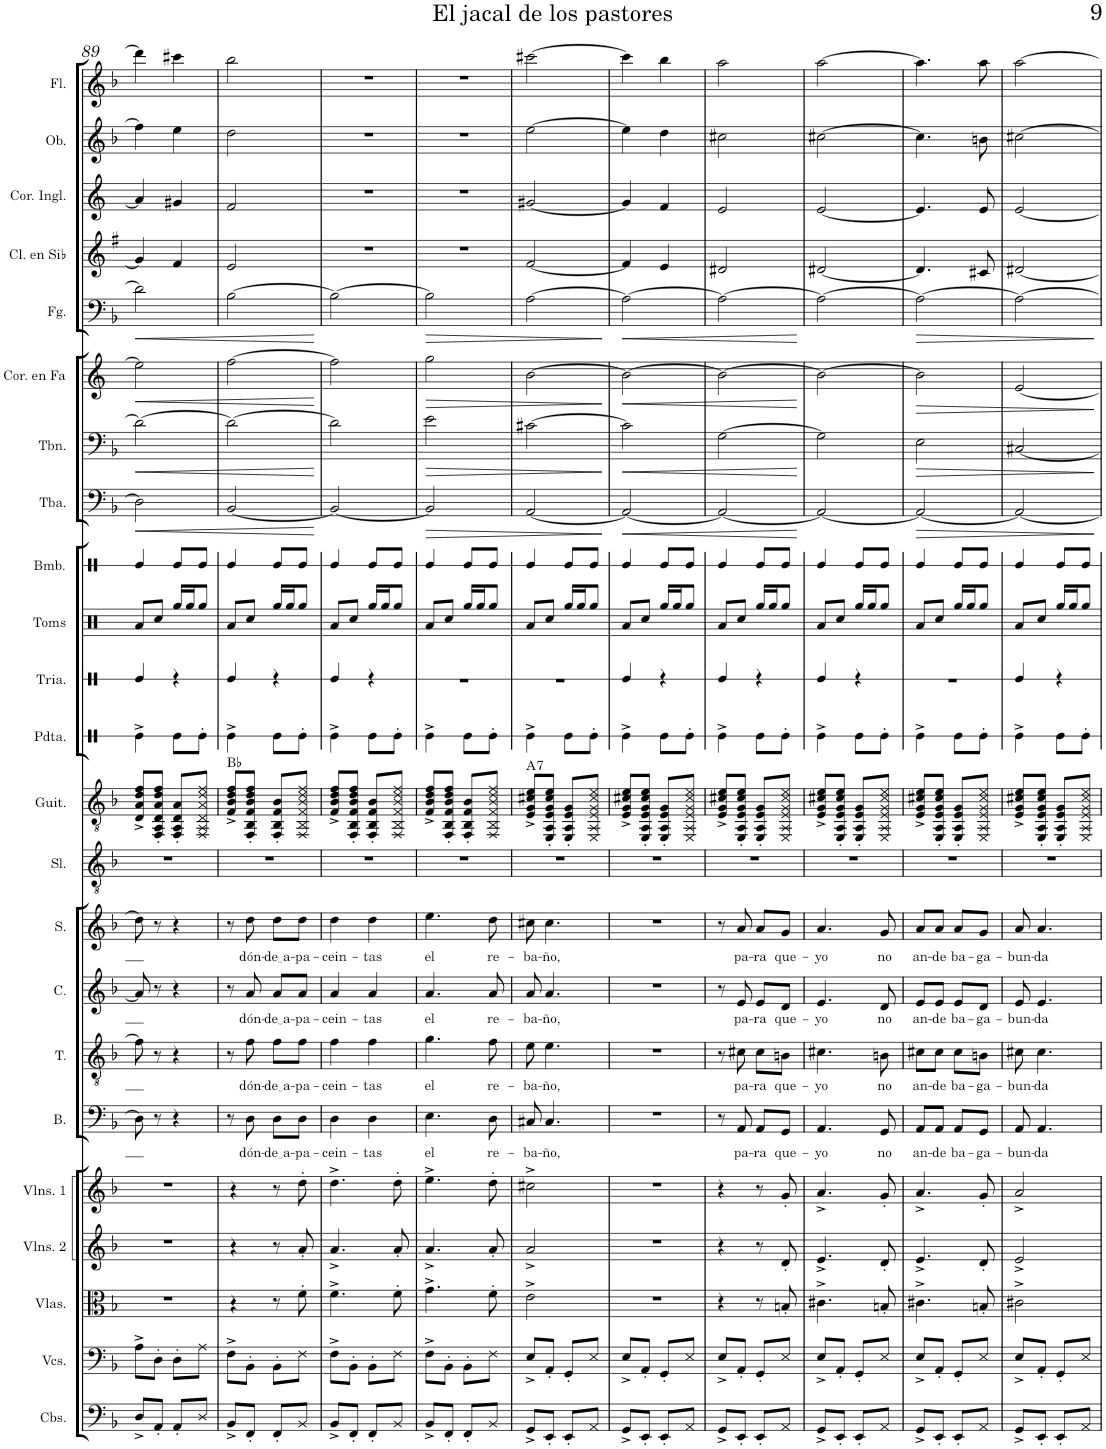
**kern	**kern	**kern	**kern	**kern	**kern	**text	**kern	**text	**kern	**text	**kern	**text	**kern	**kern	**harte	**kern	**kern	**kern	**kern	**kern	**dynam	**kern	**dynam	**kern	**dynam	**kern	**dynam	**kern	**kern	**kern	**kern
*part23	*part22	*part21	*part20	*part19	*part18	*part18	*part17	*part17	*part16	*part16	*part15	*part15	*part14	*part13	*part13	*part12	*part11	*part10	*part9	*part8	*part8	*part7	*part7	*part6	*part6	*part5	*part5	*part4	*part3	*part2	*part1
*staff23	*staff22	*staff21	*staff20	*staff19	*staff18	*staff18	*staff17	*staff17	*staff16	*staff16	*staff15	*staff15	*staff14	*staff13	*	*staff12	*staff11	*staff10	*staff9	*staff8	*staff8	*staff7	*staff7	*staff6	*staff6	*staff5	*staff5	*staff4	*staff3	*staff2	*staff1
*I"Contrabajos	*I"Violonchelos	*I"Violas	*I"Violines 2	*I"Violines 1	*I"Bajo	*	*I"Tenor	*	*I"Contralto	*	*I"Soprano	*	*I"Solista	*I"Guitarra	*	*I"Pandereta	*I"Triángulo	*I"Toms	*I"Bombo	*I"Tuba	*	*I"Trombón	*	*I"Trompa en Fa	*	*I"Fagot	*	*I"Clarinete en Sib	*I"Corno inglés	*I"Oboe	*I"Flauta
*I'Cbs.	*I'Vcs.	*I'Vlas.	*I'Vlns. 2	*I'Vlns. 1	*I'B.	*	*I'T.	*	*I'C.	*	*I'S.	*	*I'Sl.	*I'Guit.	*	*I'Pdta.	*	*I'Toms	*I'Bmb.	*I'Tba.	*	*I'Tbn.	*	*	*	*I'Fg.	*	*I'Cl. en Sib	*I'Cor. Ingl.	*I'Ob.	*I'Fl.
!!LO:PB:g=z
*clefF4	*clefF4	*clefC3	*clefG2	*clefG2	*clefF4	*	*clefGv2	*	*clefG2	*	*clefG2	*	*clefGv2	*clefGv2	*	*clefX	*clefX	*clefX	*clefX	*clefF4	*	*clefF4	*	*clefG2	*	*clefF4	*	*clefG2	*clefG2	*clefG2	*clefG2
*Trd7c12	*	*	*	*	*	*	*	*	*	*	*	*	*	*	*	*	*	*	*	*	*	*	*	*Trd4c7	*	*	*	*Trd1c2	*Trd4c7	*	*
*k[b-]	*k[b-]	*k[b-]	*k[b-]	*k[b-]	*k[b-]	*	*k[b-]	*	*k[b-]	*	*k[b-]	*	*k[b-]	*k[b-]	*	*k[]	*k[]	*k[]	*k[]	*k[b-]	*	*k[b-]	*	*k[]	*	*k[b-]	*	*k[f#]	*k[]	*k[b-]	*k[b-]
*M2/4	*M2/4	*M2/4	*M2/4	*M2/4	*M2/4	*	*M2/4	*	*M2/4	*	*M2/4	*	*M2/4	*M2/4	*	*M2/4	*M2/4	*M2/4	*M2/4	*M2/4	*	*M2/4	*	*M2/4	*	*M2/4	*	*M2/4	*M2/4	*M2/4	*M2/4
=89	=89	=89	=89	=89	=89	=89	=89	=89	=89	=89	=89	=89	=89	=89	=89	=89	=89	=89	=89	=89	=89	=89	=89	=89	=89	=89	=89	=89	=89	=89	=89
!	!	!	!	!	!	!	!	!	!	!	!	!	!	!	!	!	!	!	!	!	!LO:HP:b	!	!LO:HP:b	!	!LO:HP:b	!	!LO:HP:b	!	!	!	!
8D^/L	8A^\L	2r	2r	2r	8D\]	.	8f\]	.	8a/]	.	8dd\]	.	2r	8D/^ 8A/^ 8d/^ 8f/^L	.	4Re^\	4Re/	8Ra/L	4Re/	2D\]	<	2d\_	<	2ee\]	<	2d\]	<	4g/]	4a/]	4ff\]	4ddd\]
8AA'/J	8D'\J	.	.	.	8r	.	8r	.	8r	.	8r	.	.	8FF/' 8AA/' 8D/' 8A/' 8d/' 8f/'J	.	.	.	8Rcc/J	.	.	.	.	.	.	.	.	.	.	.	.	.
8AA'/L	8D'\L	.	.	.	4r	.	4r	.	4r	.	4r	.	.	8FF/' 8AA/' 8D/' 8A/'L	.	8Re\L	4r	16Rgg/LL	8Re/L	.	.	.	.	.	.	.	.	4f#/	4g#X/	4ee\	4ccc#X\
.	.	.	.	.	.	.	.	.	.	.	.	.	.	.	.	.	.	16Rgg/J	.	.	.	.	.	.	.	.	.	.	.	.	.
8D/J	8A\J	.	.	.	.	.	.	.	.	.	.	.	.	8FF/ 8AA/ 8D/ 8A/ 8d/ 8f/J	.	8Re'\J	.	8Rgg/J	8Re/J	.	.	.	.	.	.	.	.	.	.	.	.
=90	=90	=90	=90	=90	=90	=90	=90	=90	=90	=90	=90	=90	=90	=90	=90	=90	=90	=90	=90	=90	=90	=90	=90	=90	=90	=90	=90	=90	=90	=90	=90
8BB-^/L	8F^\L	4rB	4ra	4ra	8r	.	8r	.	8r	.	8r	.	2r	8F/^ 8B-/^ 8d/^ 8f/^L	Bb:maj	4Re^\	4Re/	8Ra/L	4Re/	[2BB-/	.	2d\_	.	[2ff\	.	[2B-\	.	2e/	2f/	2dd\	2bb-\
!	!	!	!	!	!	!LO:LY:b	!	!LO:LY:b	!	!LO:LY:b	!	!LO:LY:b	!	!	!	!	!	!	!	!	!	!	!	!	!	!	!	!	!	!	!
8FF'/J	8BB-'\J	.	.	.	8D\	dón-	8f\	dón-	8a/	dón-	8dd\	dón-	.	8FF/' 8BB-/' 8F/' 8B-/' 8d/' 8f/'J	.	.	.	8Rcc/J	.	.	.	.	.	.	.	.	.	.	.	.	.
!	!	!	!	!	!	!LO:LY:b	!	!LO:LY:b	!	!LO:LY:b	!	!LO:LY:b	!	!	!	!	!	!	!	!	!	!	!	!	!	!	!	!	!	!	!
8FF'/L	8BB-'\L	8r	8r	8r	8D\L	de a	8f\L	de a	8a/L	de a	8dd\L	de a	.	8FF/' 8BB-/' 8F/' 8B-/'L	.	8Re\L	4r	16Rgg/LL	8Re/L	.	.	.	.	.	.	.	.	.	.	.	.
.	.	.	.	.	.	.	.	.	.	.	.	.	.	.	.	.	.	16Rgg/J	.	.	.	.	.	.	.	.	.	.	.	.	.
!	!	!	!	!	!	!LO:LY:b	!	!LO:LY:b	!	!LO:LY:b	!	!LO:LY:b	!	!	!	!	!	!	!	!	!	!	!	!	!	!	!	!	!	!	!
8BB-/J	8F\J	8f'\	8a'/	8dd'\	8D\J	-pa-	8f\J	-pa-	8a/J	-pa-	8dd\J	-pa-	.	8FF/ 8BB-/ 8F/ 8B-/ 8d/ 8f/J	.	8Re'\J	.	8Rgg/J	8Re/J	.	.	.	.	.	.	.	.	.	.	.	.
.	.	.	.	.	.	.	.	.	.	.	.	.	.	.	.	.	.	.	.	.	[	.	[	.	[	.	[	.	.	.	.
=91	=91	=91	=91	=91	=91	=91	=91	=91	=91	=91	=91	=91	=91	=91	=91	=91	=91	=91	=91	=91	=91	=91	=91	=91	=91	=91	=91	=91	=91	=91	=91
!	!	!	!	!	!	!LO:LY:b	!	!LO:LY:b	!	!LO:LY:b	!	!LO:LY:b	!	!	!	!	!	!	!	!	!	!	!	!	!	!	!	!	!	!	!
8BB-^/L	8F^\L	4.f^\	4.a^/	4.dd^\	4D\	-cein-	4f\	-cein-	4a/	-cein-	4dd\	-cein-	2r	8F/^ 8B-/^ 8d/^ 8f/^L	.	4Re^\	4Re/	8Ra/L	4Re/	2BB-/_	.	2d\]	.	2ff\]	.	2B-\_	.	2r	2r	2r	2r
8FF'/J	8BB-'\J	.	.	.	.	.	.	.	.	.	.	.	.	8FF/' 8BB-/' 8F/' 8B-/' 8d/' 8f/'J	.	.	.	8Rcc/J	.	.	.	.	.	.	.	.	.	.	.	.	.
!	!	!	!	!	!	!LO:LY:b	!	!LO:LY:b	!	!LO:LY:b	!	!LO:LY:b	!	!	!	!	!	!	!	!	!	!	!	!	!	!	!	!	!	!	!
8FF'/L	8BB-'\L	.	.	.	4D\	-tas	4f\	-tas	4a/	-tas	4dd\	-tas	.	8FF/' 8BB-/' 8F/' 8B-/'L	.	8Re\L	4r	16Rgg/LL	8Re/L	.	.	.	.	.	.	.	.	.	.	.	.
.	.	.	.	.	.	.	.	.	.	.	.	.	.	.	.	.	.	16Rgg/J	.	.	.	.	.	.	.	.	.	.	.	.	.
8BB-/J	8F\J	8f'\	8a'/	8dd'\	.	.	.	.	.	.	.	.	.	8FF/ 8BB-/ 8F/ 8B-/ 8d/ 8f/J	.	8Re'\J	.	8Rgg/J	8Re/J	.	.	.	.	.	.	.	.	.	.	.	.
=92	=92	=92	=92	=92	=92	=92	=92	=92	=92	=92	=92	=92	=92	=92	=92	=92	=92	=92	=92	=92	=92	=92	=92	=92	=92	=92	=92	=92	=92	=92	=92
!	!	!	!	!	!	!LO:LY:b	!	!LO:LY:b	!	!LO:LY:b	!	!LO:LY:b	!	!	!	!	!	!	!	!	!LO:HP:b	!	!LO:HP:b	!	!LO:HP:b	!	!LO:HP:b	!	!	!	!
8BB-^/L	8F^\L	4.g^\	4.a^/	4.ee^\	4.E\	el	4.g\	el	4.a/	el	4.ee\	el	2r	8F/^ 8B-/^ 8d/^ 8f/^L	.	4Re^\	2r	8Ra/L	4Re/	2BB-/]	>	2e\	>	2gg\	>	2B-\]	>	2r	2r	2r	2r
8FF'/J	8BB-'\J	.	.	.	.	.	.	.	.	.	.	.	.	8FF/' 8BB-/' 8F/' 8B-/' 8d/' 8f/'J	.	.	.	8Rcc/J	.	.	.	.	.	.	.	.	.	.	.	.	.
8FF'/L	8BB-'\L	.	.	.	.	.	.	.	.	.	.	.	.	8FF/' 8BB-/' 8F/' 8B-/'L	.	8Re\L	.	16Rgg/LL	8Re/L	.	.	.	.	.	.	.	.	.	.	.	.
.	.	.	.	.	.	.	.	.	.	.	.	.	.	.	.	.	.	16Rgg/J	.	.	.	.	.	.	.	.	.	.	.	.	.
!	!	!	!	!	!	!LO:LY:b	!	!LO:LY:b	!	!LO:LY:b	!	!LO:LY:b	!	!	!	!	!	!	!	!	!	!	!	!	!	!	!	!	!	!	!
8BB-/J	8F\J	8f'\	8a'/	8dd'\	8D\	re-	8f\	re-	8a/	re-	8dd\	re-	.	8FF/ 8BB-/ 8F/ 8B-/ 8d/ 8f/J	.	8Re'\J	.	8Rgg/J	8Re/J	.	.	.	.	.	.	.	.	.	.	.	.
=93	=93	=93	=93	=93	=93	=93	=93	=93	=93	=93	=93	=93	=93	=93	=93	=93	=93	=93	=93	=93	=93	=93	=93	=93	=93	=93	=93	=93	=93	=93	=93
!	!	!	!	!	!	!LO:LY:b	!	!LO:LY:b	!	!LO:LY:b	!	!LO:LY:b	!	!	!LO:H:kt=7	!	!	!	!	!	!	!	!	!	!	!	!	!	!	!	!
8GG^/L	8E^/L	2e^\	2a^/	2cc#X^\	8C#X/	-ba-	8e\	-ba-	8a/	-ba-	8cc#X\	-ba-	2r	8E/^ 8G/^ 8c#X/^ 8e/^L	A:7	4Re^\	2r	8Ra/L	4Re/	[2AA/	.	[2c#X\	.	[2b\	.	[2A\	.	[2f#/	[2g#X/	[2ee\	[2ccc#X\
!	!	!	!	!	!	!LO:LY:b	!	!LO:LY:b	!	!LO:LY:b	!	!LO:LY:b	!	!	!	!	!	!	!	!	!	!	!	!	!	!	!	!	!	!	!
8EE'/J	8AA'/J	.	.	.	4.C#/	-ño,	4.e\	-ño,	4.a/	-ño,	4.cc#\	-ño,	.	8EE/' 8AA/' 8E/' 8G/' 8c#/' 8e/'J	.	.	.	8Rcc/J	.	.	.	.	.	.	.	.	.	.	.	.	.
8EE'/L	8GG'/L	.	.	.	.	.	.	.	.	.	.	.	.	8EE/' 8AA/' 8E/' 8G/'L	.	8Re\L	.	16Rgg/LL	8Re/L	.	.	.	.	.	.	.	.	.	.	.	.
.	.	.	.	.	.	.	.	.	.	.	.	.	.	.	.	.	.	16Rgg/J	.	.	.	.	.	.	.	.	.	.	.	.	.
8AA/J	8E/J	.	.	.	.	.	.	.	.	.	.	.	.	8EE/ 8AA/ 8E/ 8G/ 8c#/ 8e/J	.	8Re'\J	.	8Rgg/J	8Re/J	.	.	.	.	.	.	.	.	.	.	.	.
.	.	.	.	.	.	.	.	.	.	.	.	.	.	.	.	.	.	.	.	.	]	.	]	.	]	.	]	.	.	.	.
=94	=94	=94	=94	=94	=94	=94	=94	=94	=94	=94	=94	=94	=94	=94	=94	=94	=94	=94	=94	=94	=94	=94	=94	=94	=94	=94	=94	=94	=94	=94	=94
!	!	!	!	!	!	!	!	!	!	!	!	!	!	!	!	!	!	!	!	!	!LO:HP:b	!	!LO:HP:b	!	!LO:HP:b	!	!LO:HP:b	!	!	!	!
8GG^/L	8E^/L	2r	2r	2r	2r	.	2r	.	2r	.	2r	.	2r	8E/^ 8G/^ 8c#X/^ 8e/^L	.	4Re^\	4Re/	8Ra/L	4Re/	2AA/_	<	2c#\]	<	2b\_	<	2A\_	<	4f#/]	4g#/]	4ee\]	4ccc#\]
8EE'/J	8AA'/J	.	.	.	.	.	.	.	.	.	.	.	.	8EE/' 8AA/' 8E/' 8G/' 8c#/' 8e/'J	.	.	.	8Rcc/J	.	.	.	.	.	.	.	.	.	.	.	.	.
8EE'/L	8GG'/L	.	.	.	.	.	.	.	.	.	.	.	.	8EE/' 8AA/' 8E/' 8G/'L	.	8Re\L	4r	16Rgg/LL	8Re/L	.	.	.	.	.	.	.	.	4e/	4f/	4dd\	4bb-\
.	.	.	.	.	.	.	.	.	.	.	.	.	.	.	.	.	.	16Rgg/J	.	.	.	.	.	.	.	.	.	.	.	.	.
8AA/J	8E/J	.	.	.	.	.	.	.	.	.	.	.	.	8EE/ 8AA/ 8E/ 8G/ 8c#/ 8e/J	.	8Re'\J	.	8Rgg/J	8Re/J	.	.	.	.	.	.	.	.	.	.	.	.
=95	=95	=95	=95	=95	=95	=95	=95	=95	=95	=95	=95	=95	=95	=95	=95	=95	=95	=95	=95	=95	=95	=95	=95	=95	=95	=95	=95	=95	=95	=95	=95
8GG^/L	8E^/L	4r	4r	4r	8r	.	8r	.	8r	.	8r	.	2r	8E/^ 8G/^ 8c#X/^ 8e/^L	.	4Re^\	4Re/	8Ra/L	4Re/	2AA/_	.	[2G\	.	2b\_	.	2A\_	.	2d#X/	2e/	2cc#X\	2aa\
!	!	!	!	!	!	!LO:LY:b	!	!LO:LY:b	!	!LO:LY:b	!	!LO:LY:b	!	!	!	!	!	!	!	!	!	!	!	!	!	!	!	!	!	!	!
8EE'/J	8AA'/J	.	.	.	8AA/	pa-	8c#X\	pa-	8e/	pa-	8a/	pa-	.	8EE/' 8AA/' 8E/' 8G/' 8c#/' 8e/'J	.	.	.	8Rcc/J	.	.	.	.	.	.	.	.	.	.	.	.	.
!	!	!	!	!	!	!LO:LY:b	!	!LO:LY:b	!	!LO:LY:b	!	!LO:LY:b	!	!	!	!	!	!	!	!	!	!	!	!	!	!	!	!	!	!	!
8EE'/L	8GG'/L	8r	8r	8r	8AA/L	-ra	8c#\L	-ra	8e/L	-ra	8a/L	-ra	.	8EE/' 8AA/' 8E/' 8G/'L	.	8Re\L	4r	16Rgg/LL	8Re/L	.	.	.	.	.	.	.	.	.	.	.	.
.	.	.	.	.	.	.	.	.	.	.	.	.	.	.	.	.	.	16Rgg/J	.	.	.	.	.	.	.	.	.	.	.	.	.
!	!	!	!	!	!	!LO:LY:b	!	!LO:LY:b	!	!LO:LY:b	!	!LO:LY:b	!	!	!	!	!	!	!	!	!	!	!	!	!	!	!	!	!	!	!
8AA/J	8E/J	8Bn'/	8d'/	8g'/	8GG/J	que-	8Bn\J	que-	8d/J	que-	8g/J	que-	.	8EE/ 8AA/ 8E/ 8G/ 8c#/ 8e/J	.	8Re'\J	.	8Rgg/J	8Re/J	.	.	.	.	.	.	.	.	.	.	.	.
.	.	.	.	.	.	.	.	.	.	.	.	.	.	.	.	.	.	.	.	.	[	.	[	.	[	.	[	.	.	.	.
=96	=96	=96	=96	=96	=96	=96	=96	=96	=96	=96	=96	=96	=96	=96	=96	=96	=96	=96	=96	=96	=96	=96	=96	=96	=96	=96	=96	=96	=96	=96	=96
!	!	!	!	!	!	!LO:LY:b	!	!LO:LY:b	!	!LO:LY:b	!	!LO:LY:b	!	!	!	!	!	!	!	!	!	!	!	!	!	!	!	!	!	!	!
8GG^/L	8E^/L	4.c#X^\	4.e^/	4.a^/	4.AA/	-yo	4.c#X\	-yo	4.e/	-yo	4.a/	-yo	2r	8E/^ 8G/^ 8c#X/^ 8e/^L	.	4Re^\	4Re/	8Ra/L	4Re/	2AA/_	.	2G\]	.	2b\_	.	2A\_	.	[2d#X/	[2e/	[2cc#X\	[2aa\
8EE'/J	8AA'/J	.	.	.	.	.	.	.	.	.	.	.	.	8EE/' 8AA/' 8E/' 8G/' 8c#/' 8e/'J	.	.	.	8Rcc/J	.	.	.	.	.	.	.	.	.	.	.	.	.
8EE'/L	8GG'/L	.	.	.	.	.	.	.	.	.	.	.	.	8EE/' 8AA/' 8E/' 8G/'L	.	8Re\L	4r	16Rgg/LL	8Re/L	.	.	.	.	.	.	.	.	.	.	.	.
.	.	.	.	.	.	.	.	.	.	.	.	.	.	.	.	.	.	16Rgg/J	.	.	.	.	.	.	.	.	.	.	.	.	.
!	!	!	!	!	!	!LO:LY:b	!	!LO:LY:b	!	!LO:LY:b	!	!LO:LY:b	!	!	!	!	!	!	!	!	!	!	!	!	!	!	!	!	!	!	!
8AA/J	8E/J	8Bn'/	8d'/	8g'/	8GG/	no	8Bn\	no	8d/	no	8g/	no	.	8EE/ 8AA/ 8E/ 8G/ 8c#/ 8e/J	.	8Re'\J	.	8Rgg/J	8Re/J	.	.	.	.	.	.	.	.	.	.	.	.
=97	=97	=97	=97	=97	=97	=97	=97	=97	=97	=97	=97	=97	=97	=97	=97	=97	=97	=97	=97	=97	=97	=97	=97	=97	=97	=97	=97	=97	=97	=97	=97
!	!	!	!	!	!	!LO:LY:b	!	!LO:LY:b	!	!LO:LY:b	!	!LO:LY:b	!	!	!	!	!	!	!	!	!LO:HP:b	!	!LO:HP:b	!	!LO:HP:b	!	!LO:HP:b	!	!	!	!
8GG^/L	8E^/L	4.c#X^\	4.e^/	4.a^/	8AA/L	an-	8c#X\L	an-	8e/L	an-	8a/L	an-	2r	8E/^ 8G/^ 8c#X/^ 8e/^L	.	4Re^\	2r	8Ra/L	4Re/	2AA/_	>	2E\	>	2b\]	>	2A\_	>	4.d#/]	4.e/]	4.cc#\]	4.aa\]
!	!	!	!	!	!	!LO:LY:b	!	!LO:LY:b	!	!LO:LY:b	!	!LO:LY:b	!	!	!	!	!	!	!	!	!	!	!	!	!	!	!	!	!	!	!
8EE'/J	8AA'/J	.	.	.	8AA/J	-de	8c#\J	-de	8e/J	-de	8a/J	-de	.	8EE/' 8AA/' 8E/' 8G/' 8c#/' 8e/'J	.	.	.	8Rcc/J	.	.	.	.	.	.	.	.	.	.	.	.	.
!	!	!	!	!	!	!LO:LY:b	!	!LO:LY:b	!	!LO:LY:b	!	!LO:LY:b	!	!	!	!	!	!	!	!	!	!	!	!	!	!	!	!	!	!	!
8EE'/L	8GG'/L	.	.	.	8AA/L	ba-	8c#\L	ba-	8e/L	ba-	8a/L	ba-	.	8EE/' 8AA/' 8E/' 8G/'L	.	8Re\L	.	16Rgg/LL	8Re/L	.	.	.	.	.	.	.	.	.	.	.	.
.	.	.	.	.	.	.	.	.	.	.	.	.	.	.	.	.	.	16Rgg/J	.	.	.	.	.	.	.	.	.	.	.	.	.
!	!	!	!	!	!	!LO:LY:b	!	!LO:LY:b	!	!LO:LY:b	!	!LO:LY:b	!	!	!	!	!	!	!	!	!	!	!	!	!	!	!	!	!	!	!
8AA/J	8E/J	8Bn'/	8d'/	8g'/	8GG/J	-ga-	8Bn\J	-ga-	8d/J	-ga-	8g/J	-ga-	.	8EE/ 8AA/ 8E/ 8G/ 8c#/ 8e/J	.	8Re'\J	.	8Rgg/J	8Re/J	.	.	.	.	.	.	.	.	8c#X/	8e/	8bn\	8aa\
=98	=98	=98	=98	=98	=98	=98	=98	=98	=98	=98	=98	=98	=98	=98	=98	=98	=98	=98	=98	=98	=98	=98	=98	=98	=98	=98	=98	=98	=98	=98	=98
!	!	!	!	!	!	!LO:LY:b	!	!LO:LY:b	!	!LO:LY:b	!	!LO:LY:b	!	!	!	!	!	!	!	!	!	!	!	!	!	!	!	!	!	!	!
8GG^/L	8E^/L	2c#X^\	2e^/	2a^/	8AA/	-bun-	8c#X\	-bun-	8e/	-bun-	8a/	-bun-	2r	8E/^ 8G/^ 8c#X/^ 8e/^L	.	4Re^\	4Re/	8Ra/L	4Re/	2AA/_	.	[2C#X/	.	[2e/	.	2A\_	.	[2d#X/	[2e/	[2cc#X\	[2aa\
!	!	!	!	!	!	!LO:LY:b	!	!LO:LY:b	!	!LO:LY:b	!	!LO:LY:b	!	!	!	!	!	!	!	!	!	!	!	!	!	!	!	!	!	!	!
8EE'/J	8AA'/J	.	.	.	4.AA/	-da	4.c#\	-da	4.e/	-da	4.a/	-da	.	8EE/' 8AA/' 8E/' 8G/' 8c#/' 8e/'J	.	.	.	8Rcc/J	.	.	.	.	.	.	.	.	.	.	.	.	.
8EE'/L	8GG'/L	.	.	.	.	.	.	.	.	.	.	.	.	8EE/' 8AA/' 8E/' 8G/'L	.	8Re\L	4r	16Rgg/LL	8Re/L	.	.	.	.	.	.	.	.	.	.	.	.
.	.	.	.	.	.	.	.	.	.	.	.	.	.	.	.	.	.	16Rgg/J	.	.	.	.	.	.	.	.	.	.	.	.	.
8AA/J	8E/J	.	.	.	.	.	.	.	.	.	.	.	.	8EE/ 8AA/ 8E/ 8G/ 8c#/ 8e/J	.	8Re'\J	.	8Rgg/J	8Re/J	.	.	.	.	.	.	.	.	.	.	.	.
.	.	.	.	.	.	.	.	.	.	.	.	.	.	.	.	.	.	.	.	.	]	.	]	.	]	.	]	.	.	.	.
=	=	=	=	=	=	=	=	=	=	=	=	=	=	=	=	=	=	=	=	=	=	=	=	=	=	=	=	=	=	=	=
*-	*-	*-	*-	*-	*-	*-	*-	*-	*-	*-	*-	*-	*-	*-	*-	*-	*-	*-	*-	*-	*-	*-	*-	*-	*-	*-	*-	*-	*-	*-	*-
